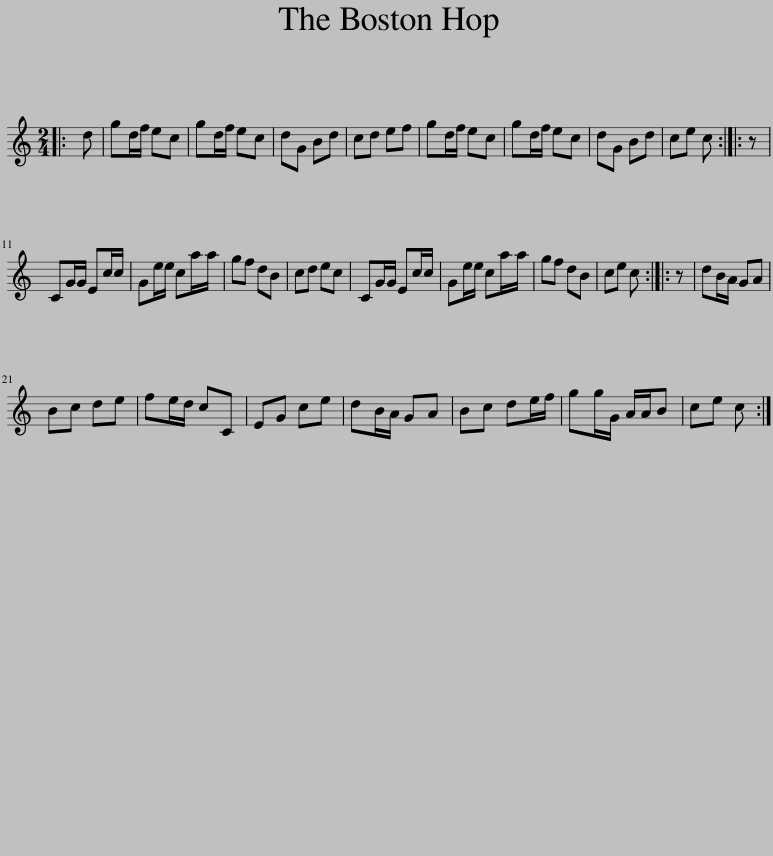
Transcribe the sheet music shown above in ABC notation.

X:1
L:1/8
M:2/4
I:linebreak $
K:C
V:1 treble
V:1
|: d | gd/f/ ec | gd/f/ ec | dG Bd | cd ef | %5
 gd/f/ ec | gd/f/ ec | dG Bd | ce c :: z |$ %10
 CG/G/ Ec/c/ | Ge/e/ ca/a/ | gf dB | cd ec | CG/G/ Ec/c/ | %15
 Ge/e/ ca/a/ | gf dB | ce c :: z | dB/A/ GA |$ %20
 Bc de | fe/d/ cC | EG ce | dB/A/ GA | Bc de/f/ | %25
 gg/G/ A/A/B | ce c :| %27
